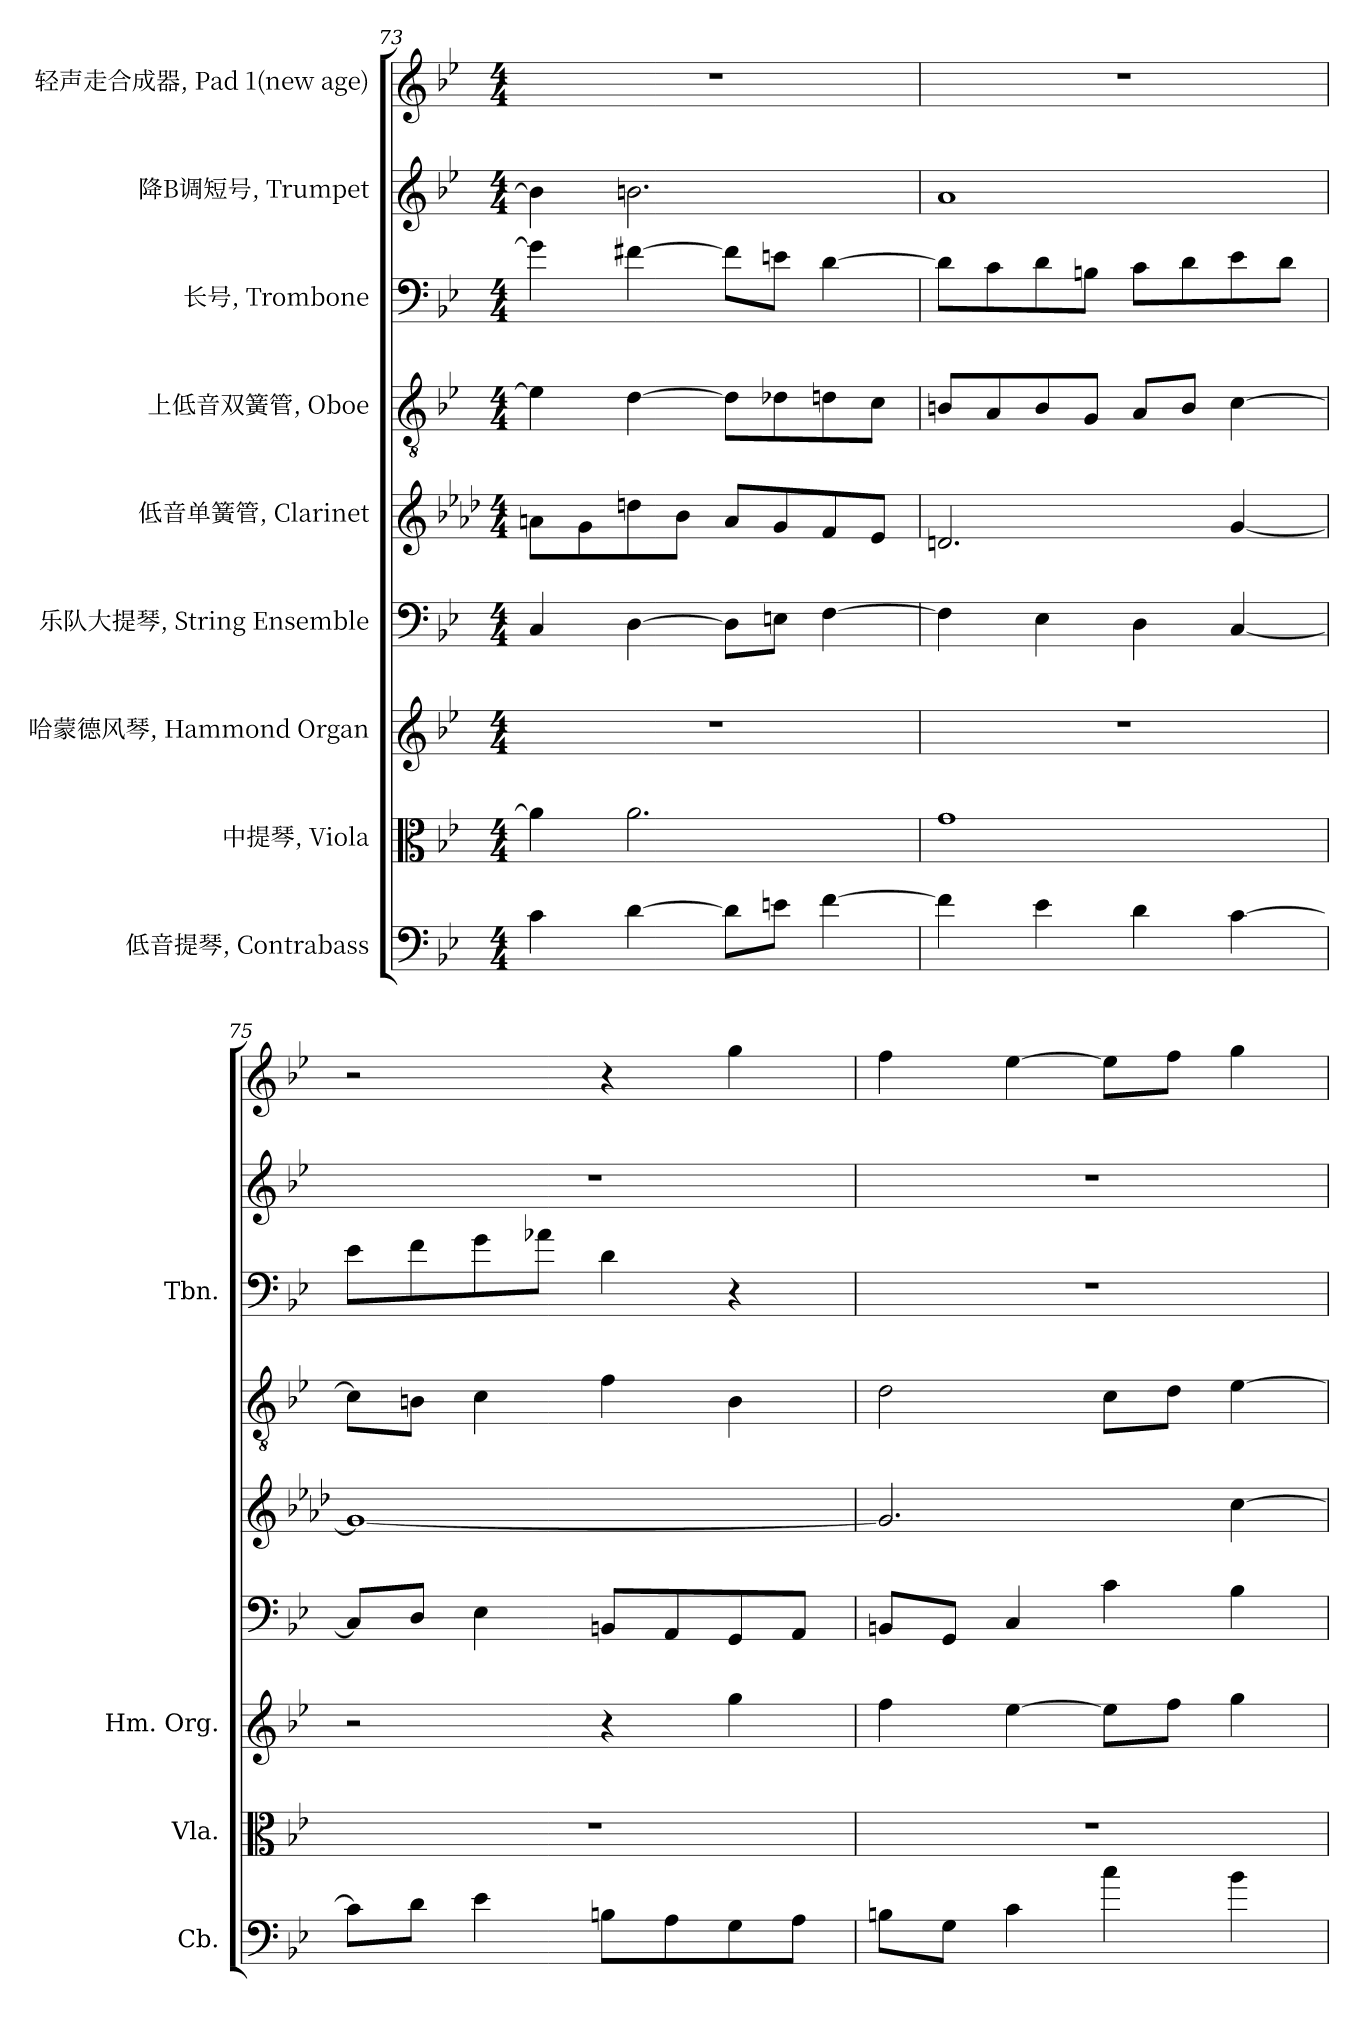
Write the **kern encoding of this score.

**kern	**kern	**kern	**kern	**kern	**kern	**kern	**kern	**kern
*part9	*part8	*part7	*part6	*part5	*part4	*part3	*part2	*part1
*staff9	*staff8	*staff7	*staff6	*staff5	*staff4	*staff3	*staff2	*staff1
*I"低音提琴, Contrabass	*I"中提琴, Viola	*I"哈蒙德风琴, Hammond Organ	*I"乐队大提琴, String Ensemble	*I"低音单簧管, Clarinet	*I"上低音双簧管, Oboe	*I"长号, Trombone	*I"降B调短号, Trumpet	*I"轻声走合成器, Pad 1(new age)
*I'Cb.	*I'Vla.	*I'Hm. Org.	*	*	*	*I'Tbn.	*	*
*clefF4	*clefC3	*clefG2	*clefF4	*clefG2	*clefGv2	*clefF4	*clefG2	*clefG2
*ITrd7c12	*	*	*	*ITrd8c14	*	*	*ITrd1c2	*
*k[b-e-]	*k[b-e-]	*k[b-e-]	*k[b-e-]	*k[b-e-a-d-]	*k[b-e-]	*k[b-e-]	*k[b-e-a-d-]	*k[b-e-]
*M4/4	*M4/4	*M4/4	*M4/4	*M4/4	*M4/4	*M4/4	*M4/4	*M4/4
=73	=73	=73	=73	=73	=73	=73	=73	=73
4C\	4a\]	1r	4C/	8An\L	4e-\]	4g\]	4a\]	1r
.	.	.	.	8G\	.	.	.	.
[4D\	2.a\	.	[4D\	8dn\	[4d\	[4f#X\	2.an\	.
.	.	.	.	8B-\J	.	.	.	.
8D\L]	.	.	8D\L]	8A/L	8d\L]	8f#\L]	.	.
8En\J	.	.	8En\J	8G/	8d-X\	8en\J	.	.
[4F\	.	.	[4F\	8F/	8dn\	[4d\	.	.
.	.	.	.	8E-/J	8c\J	.	.	.
=74	=74	=74	=74	=74	=74	=74	=74	=74
4F\]	1g	1r	4F\]	2.Dn/	8Bn/L	8d\L]	1g	1r
.	.	.	.	.	8A/	8c\	.	.
4E-\	.	.	4E-\	.	8B/	8d\	.	.
.	.	.	.	.	8G/J	8Bn\J	.	.
4D\	.	.	4D\	.	8A/L	8c\L	.	.
.	.	.	.	.	8B/J	8d\	.	.
[4C\	.	.	[4C/	[4G/	[4c\	8e-\	.	.
.	.	.	.	.	.	8d\J	.	.
!!LO:PB:g=z
=75	=75	=75	=75	=75	=75	=75	=75	=75
8C\L]	1r	2r	8C/L]	1G_	8c\L]	8e-\L	1r	2r
8D\J	.	.	8D/J	.	8Bn\J	8f\	.	.
4E-\	.	.	4E-\	.	4c\	8g\	.	.
.	.	.	.	.	.	8a-X\J	.	.
8BBn\L	.	4r	8BBn/L	.	4f\	4d\	.	4r
8AA\	.	.	8AA/	.	.	.	.	.
8GG\	.	4gg\	8GG/	.	4B\	4r	.	4gg\
8AA\J	.	.	8AA/J	.	.	.	.	.
=76	=76	=76	=76	=76	=76	=76	=76	=76
8BBn\L	1r	4ff\	8BBn/L	2.G/]	2d\	1r	1r	4ff\
8GG\J	.	.	8GG/J	.	.	.	.	.
4C\	.	[4ee-\	4C/	.	.	.	.	[4ee-\
4c\	.	8ee-\L]	4c\	.	8c\L	.	.	8ee-\L]
.	.	8ff\J	.	.	8d\J	.	.	8ff\J
4B-\	.	4gg\	4B-\	[4c\	[4e-\	.	.	4gg\
=	=	=	=	=	=	=	=	=
*-	*-	*-	*-	*-	*-	*-	*-	*-
